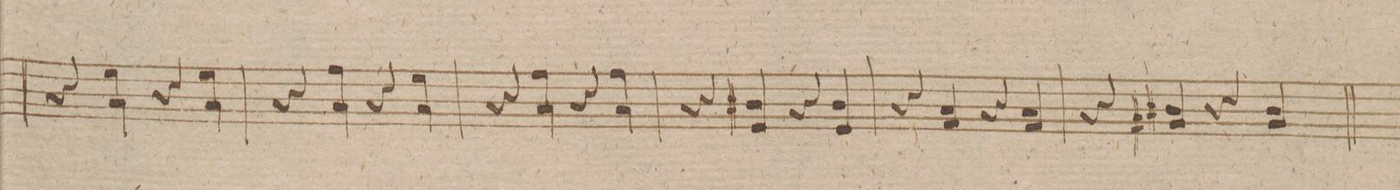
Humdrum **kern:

**kern	**dynam
*I"Viola.	*
*clefC3	*
*k[f#]	*
*met(c|)	*
*M2/2	*
4r	.
4f#\ 4B\	.
4r	.
4f#\ 4B\	.
=270	=270
4r	.
4g\ 4B\	.
4r	.
4f#\ 4B\	.
=271	=271
4r	.
4g\ 4B\	.
4r	.
4g\ 4B\	.
=272	=272
4r	.
4c#X/ 4F#/	.
4r	.
4c#/ 4F#/	.
=273	=273
4r	.
4B/ 4G/	.
4r	.
4B/ 4G/	.
=274	=274
4r	.
4c#X/ 4A#X/	.
4r	.
4c#/ 4A#/	.
=275	=275
*-	*-
